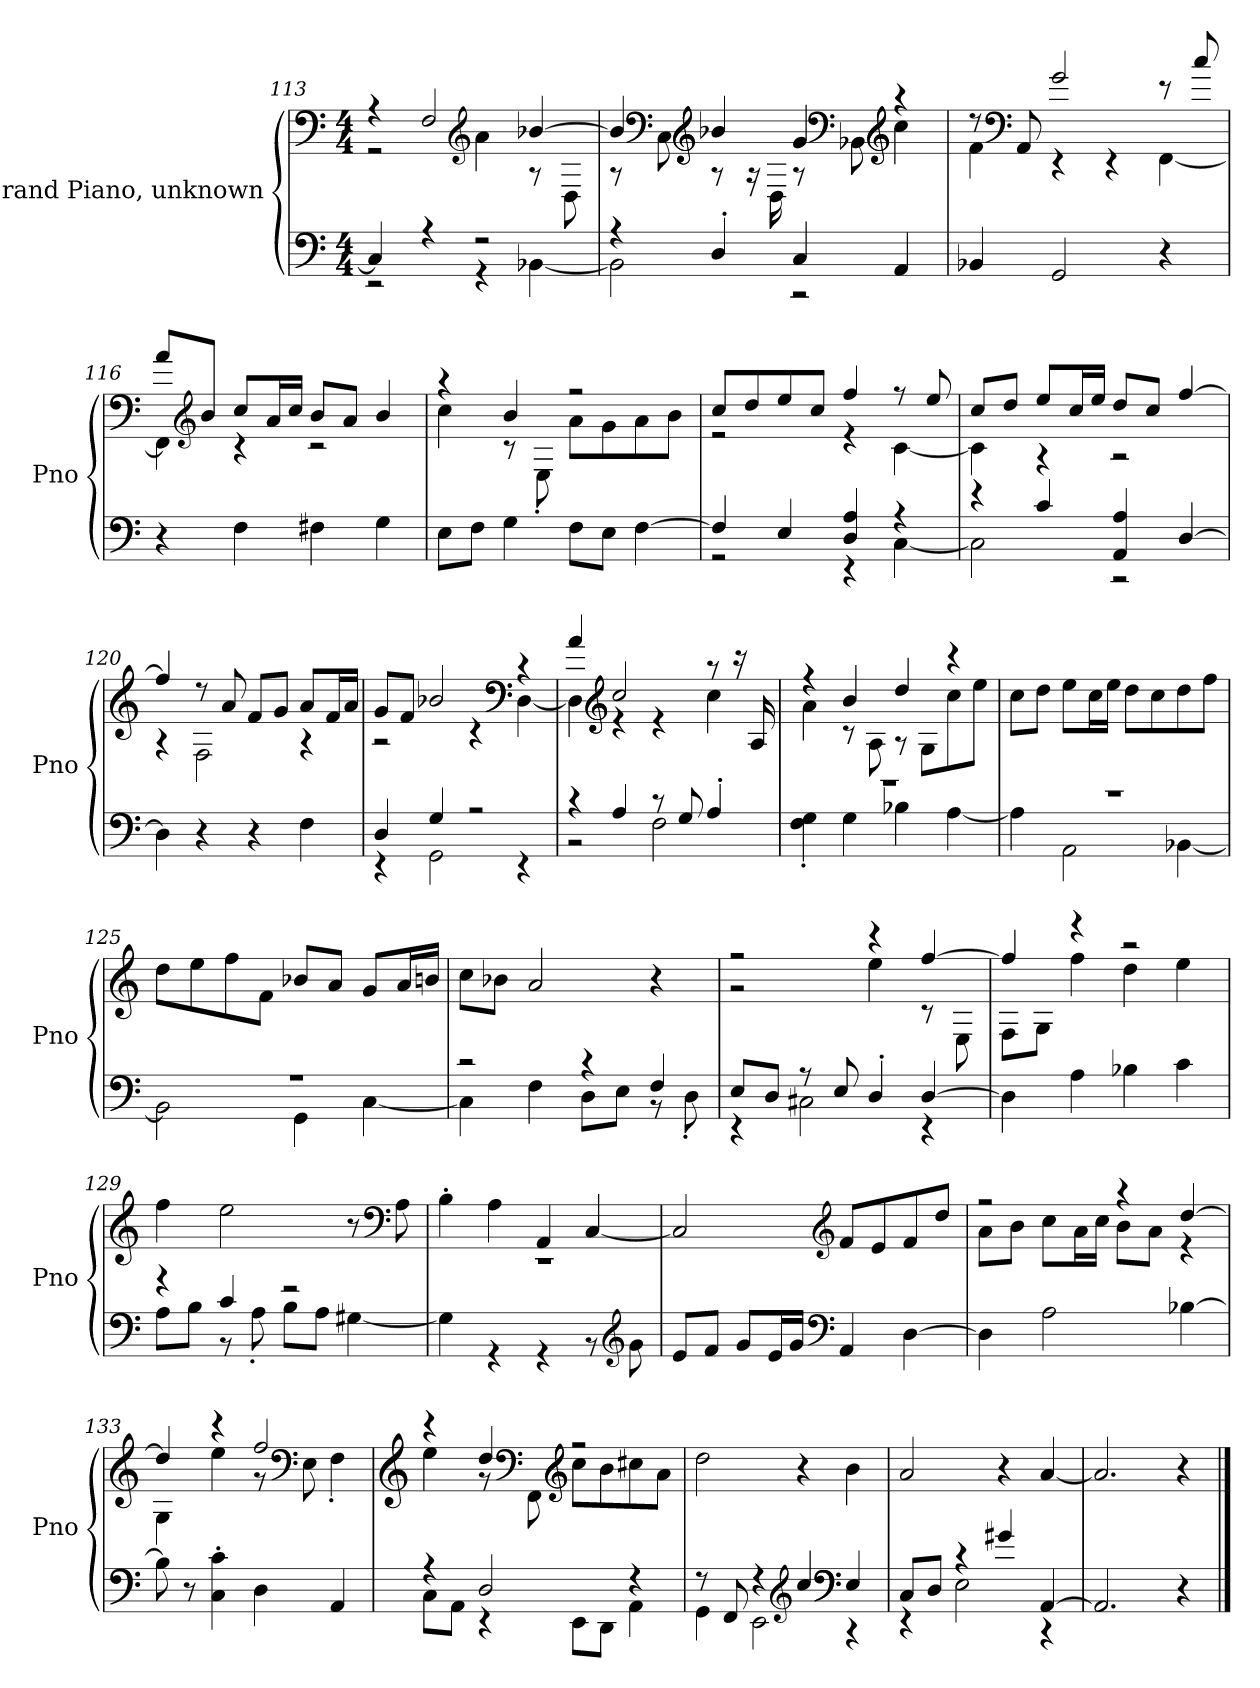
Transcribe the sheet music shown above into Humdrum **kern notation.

**kern	**kern
*part1	*part1
*staff2	*staff1
*I"Grand Piano, unknown	*
*I'Pno	*
*clefF4	*clefF4
*k[]	*k[]
*M4/4	*M4/4
=113	=113
*^	*^
4C/]	2r	4r	2r
4r	.	2F/	.
*	*	*clefG2	*
2r	4r	.	4a\
.	[4BB-X\	[4b-X/	8r
.	.	.	8D\
=114	=114	=114	=114
4r	2BB-\]	4b-/]	8r
*	*	*clefF4	*
.	.	.	8C\
*	*	*clefG2	*
4D'/	.	4b-X/	8r
.	.	.	16r
.	.	.	16D\
4C/	2r	4g/	8r
*	*	*clefF4	*
.	.	.	8BB-X\
*	*	*clefG2	*
4AA/	.	4r	4cc\
*v	*v	*	*
!!LO:LB:g=z	!!
=115	=115	=115
4BB-X/	8r	4f\
*	*clefF4	*
.	8AA/	.
2GG/	2g/	4r
.	.	4r
4r	8r	[4FF\
.	8cc/	.
=116	=116	=116
4r	8a/L	4FF\]
*	*clefG2	*
.	8b/J	.
4F\	8cc/L	4r
.	16a/L	.
.	16cc/JJ	.
4F#X\	8b/L	2r
.	8a/J	.
4G\	4b/	.
=117	=117	=117
8E\L	4r	4cc\
8F\J	.	.
4G\	4b/	8r
.	.	8E'\
8F\L	2r	8a\L
8E\J	.	8g\
[4F\	.	8a\
.	.	8b\J
=118	=118	=118
*^	*	*
4F/]	2r	8cc/L	2r
.	.	8dd/	.
4E/	.	8ee/	.
.	.	8cc/J	.
4D/ 4A/	4r	4ff/	4r
4r	[4C\	8r	[4c\
.	.	8ee/	.
=119	=119	=119	=119
4r	2C\]	8cc/L	4c\]
.	.	8dd/J	.
4c/	.	8ee/L	4r
.	.	16cc/L	.
.	.	16ee/JJ	.
4AA/ 4A/	2r	8dd/L	2r
.	.	8cc/J	.
[4D/	.	[4ff/	.
*v	*v	*	*
!!LO:LB:g=z	!!
=120	=120	=120
4D\]	4ff/]	4r
4r	8r	2F\
.	8a/	.
4r	8f/L	.
.	8g/J	.
4F\	8a/L	4r
.	16f/L	.
.	16a/JJ	.
=121	=121	=121
*^	*	*
4D/	4r	8g/L	2r
.	.	8f/J	.
4G/	2GG\	2b-X/	.
2r	.	.	4r
*	*	*clefF4	*
.	4r	4r	[4D\
=122	=122	=122	=122
4r	2r	4a/	4D\]
*	*	*clefG2	*
4A/	.	2cc/	4r
8r	2F\	.	4r
8G/	.	.	.
4A'/	.	8r	4cc\
.	.	16r	.
.	.	16A/	.
=123	=123	=123	=123
1r	4F\' 4G\'	4r	4a\
.	4G\	4b/	8r
.	.	.	8A\
.	4B-X\	4dd/	8r
.	.	.	8G\L
.	[4A\	4r	8cc\
.	.	.	8ee\J
*	*	*v	*v
=124	=124	=124
1r	4A\]	8cc\L
.	.	8dd\J
.	2AA\	8ee\L
.	.	16cc\L
.	.	16ee\JJ
.	.	8dd\L
.	.	8cc\
.	[4BB-X\	8dd\
.	.	8ff\J
!!LO:LB:g=z
=125	=125	=125
1r	2BB-\]	8dd\L
.	.	8ee\
.	.	8ff\
.	.	8f\J
.	4GG\	8b-X/L
.	.	8a/J
.	[4C\	8g/L
.	.	16a/L
.	.	16bn/JJ
=126	=126	=126
2r	4C\]	8cc\L
.	.	8b-X\J
.	4F\	2a/
4r	8D\L	.
.	8E\J	.
4F/	8r	4r
.	8D'\	.
=127	=127	=127
*	*	*^
8E/L	4r	2r	2r
8D/J	.	.	.
8r	2C#X\	.	.
8E/	.	.	.
4D'/	.	4r	4ee\
[4D/	4r	[4ff/	8r
.	.	.	8E\
*v	*v	*	*
=128	=128	=128
4D\]	4ff/]	8F\L
.	.	8G\J
4A\	4r	4ff\
4B-X\	2r	4dd\
4c\	.	4ee\
*	*v	*v
=129	=129
*^	*
4r	8A\L	4ff\
.	8B\J	.
4c/	8r	2ee\
.	8A'\	.
2r	8B\L	.
.	8A\J	.
.	[4G#X\	8r
*	*	*clefF4
.	.	8A\
!!LO:LB:g=z
=130	=130	=130
1r	4G#\]	4B'\
.	4r	4A\
.	4r	4AA/
.	8r	[4C/
*clefG2	*	*
.	8g\	.
*v	*v	*
=131	=131
8e/L	2C/]
8f/J	.
8g/L	.
16e/L	.
16g/JJ	.
*clefF4	*clefG2
4AA/	8f/L
.	8e/
[4D\	8f/
.	8dd/J
=132	=132
*	*^
4D\]	2r	8a\L
.	.	8b\J
2A\	.	8cc\L
.	.	16a\L
.	.	16cc\JJ
.	4r	8b\L
.	.	8a\J
[4B-X\	[4dd/	4r
=133	=133	=133
8B-\]	4dd/]	4G\
8r	.	.
4C\' 4c\'	4r	4ee\
4D\	2ff/	8r
*	*clefF4	*
.	.	8E\
4AA/	.	4F'\
!!LO:LB:g=z	!!
=134	=134	=134
*	*clefG2	*
*^	*	*
4r	8C\L	4r	4ee\
.	8AA\J	.	.
2D/	4r	4dd/	8r
*	*	*clefF4	*
.	.	.	8FF\
*	*	*clefG2	*
.	8EE\L	2r	8cc\L
.	8DD\J	.	8b\
4r	4AA\	.	8cc#X\
.	.	.	8a\J
*	*	*v	*v
=135	=135	=135
8r	4GG\	2dd\
8FF/	.	.
4r	2EE\	.
*clefG2	*	*
4cc/	.	4r
*clefF4	*	*
4E/	4r	4b\
=136	=136	=136
8C/L	4r	2a/
8D/J	.	.
4r	2E\	.
4g#X/	.	4r
[4AA/	4r	[4a/
*v	*v	*
=137	=137
2.AA/]	2.a/]
4r	4r
==	==
*-	*-
